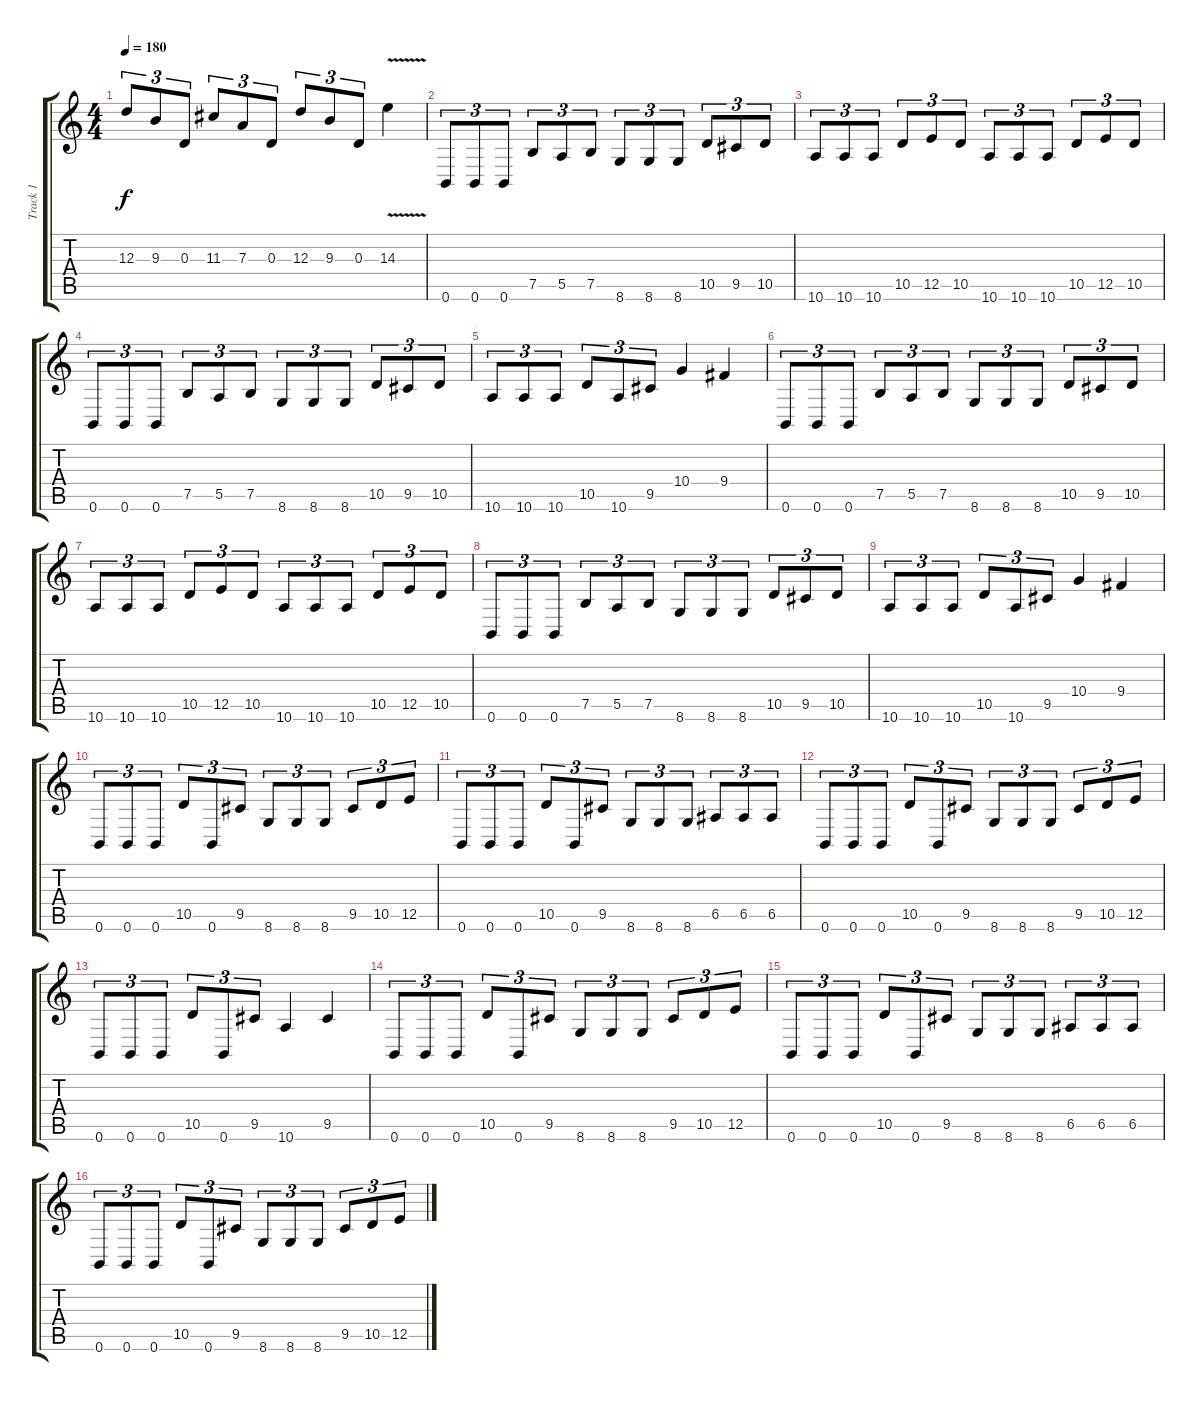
\track ("Track 1" "Track 1") {instrument distortionguitar}
\staff {score tabs}
\tuning (B3 Gb3 D3 A2 E2 B1) {hide}
\ts (4 4)
\tempo 180
\clef g2
\ks c
12.3.8{tu (3 2) dy f} 9.3.8{tu (3 2)} 0.3.8{tu (3 2)} 11.3.8{tu (3 2)} 7.3.8{tu (3 2)} 0.3.8{tu (3 2)} 12.3.8{tu (3 2)} 9.3.8{tu (3 2)} 0.3.8{tu (3 2)} 14.3{v}.4 |
0.6.8{tu (3 2)} 0.6.8{tu (3 2)} 0.6.8{tu (3 2)} 7.5.8{tu (3 2)} 5.5.8{tu (3 2)} 7.5.8{tu (3 2)} 8.6.8{tu (3 2)} 8.6.8{tu (3 2)} 8.6.8{tu (3 2)} 10.5.8{tu (3 2)} 9.5.8{tu (3 2)} 10.5.8{tu (3 2)} |
10.6.8{tu (3 2)} 10.6.8{tu (3 2)} 10.6.8{tu (3 2)} 10.5.8{tu (3 2)} 12.5.8{tu (3 2)} 10.5.8{tu (3 2)} 10.6.8{tu (3 2)} 10.6.8{tu (3 2)} 10.6.8{tu (3 2)} 10.5.8{tu (3 2)} 12.5.8{tu (3 2)} 10.5.8{tu (3 2)} |
0.6.8{tu (3 2)} 0.6.8{tu (3 2)} 0.6.8{tu (3 2)} 7.5.8{tu (3 2)} 5.5.8{tu (3 2)} 7.5.8{tu (3 2)} 8.6.8{tu (3 2)} 8.6.8{tu (3 2)} 8.6.8{tu (3 2)} 10.5.8{tu (3 2)} 9.5.8{tu (3 2)} 10.5.8{tu (3 2)} |
10.6.8{tu (3 2)} 10.6.8{tu (3 2)} 10.6.8{tu (3 2)} 10.5.8{tu (3 2)} 10.6.8{tu (3 2)} 9.5.8{tu (3 2)} 10.4.4 9.4.4 |
0.6.8{tu (3 2)} 0.6.8{tu (3 2)} 0.6.8{tu (3 2)} 7.5.8{tu (3 2)} 5.5.8{tu (3 2)} 7.5.8{tu (3 2)} 8.6.8{tu (3 2)} 8.6.8{tu (3 2)} 8.6.8{tu (3 2)} 10.5.8{tu (3 2)} 9.5.8{tu (3 2)} 10.5.8{tu (3 2)} |
10.6.8{tu (3 2)} 10.6.8{tu (3 2)} 10.6.8{tu (3 2)} 10.5.8{tu (3 2)} 12.5.8{tu (3 2)} 10.5.8{tu (3 2)} 10.6.8{tu (3 2)} 10.6.8{tu (3 2)} 10.6.8{tu (3 2)} 10.5.8{tu (3 2)} 12.5.8{tu (3 2)} 10.5.8{tu (3 2)} |
0.6.8{tu (3 2)} 0.6.8{tu (3 2)} 0.6.8{tu (3 2)} 7.5.8{tu (3 2)} 5.5.8{tu (3 2)} 7.5.8{tu (3 2)} 8.6.8{tu (3 2)} 8.6.8{tu (3 2)} 8.6.8{tu (3 2)} 10.5.8{tu (3 2)} 9.5.8{tu (3 2)} 10.5.8{tu (3 2)} |
10.6.8{tu (3 2)} 10.6.8{tu (3 2)} 10.6.8{tu (3 2)} 10.5.8{tu (3 2)} 10.6.8{tu (3 2)} 9.5.8{tu (3 2)} 10.4.4 9.4.4 |
0.6.8{tu (3 2)} 0.6.8{tu (3 2)} 0.6.8{tu (3 2)} 10.5.8{tu (3 2)} 0.6.8{tu (3 2)} 9.5.8{tu (3 2)} 8.6.8{tu (3 2)} 8.6.8{tu (3 2)} 8.6.8{tu (3 2)} 9.5.8{tu (3 2)} 10.5.8{tu (3 2)} 12.5.8{tu (3 2)} |
0.6.8{tu (3 2)} 0.6.8{tu (3 2)} 0.6.8{tu (3 2)} 10.5.8{tu (3 2)} 0.6.8{tu (3 2)} 9.5.8{tu (3 2)} 8.6.8{tu (3 2)} 8.6.8{tu (3 2)} 8.6.8{tu (3 2)} 6.5.8{tu (3 2)} 6.5.8{tu (3 2)} 6.5.8{tu (3 2)} |
0.6.8{tu (3 2)} 0.6.8{tu (3 2)} 0.6.8{tu (3 2)} 10.5.8{tu (3 2)} 0.6.8{tu (3 2)} 9.5.8{tu (3 2)} 8.6.8{tu (3 2)} 8.6.8{tu (3 2)} 8.6.8{tu (3 2)} 9.5.8{tu (3 2)} 10.5.8{tu (3 2)} 12.5.8{tu (3 2)} |
0.6.8{tu (3 2)} 0.6.8{tu (3 2)} 0.6.8{tu (3 2)} 10.5.8{tu (3 2)} 0.6.8{tu (3 2)} 9.5.8{tu (3 2)} 10.6.4 9.5.4 |
0.6.8{tu (3 2)} 0.6.8{tu (3 2)} 0.6.8{tu (3 2)} 10.5.8{tu (3 2)} 0.6.8{tu (3 2)} 9.5.8{tu (3 2)} 8.6.8{tu (3 2)} 8.6.8{tu (3 2)} 8.6.8{tu (3 2)} 9.5.8{tu (3 2)} 10.5.8{tu (3 2)} 12.5.8{tu (3 2)} |
0.6.8{tu (3 2)} 0.6.8{tu (3 2)} 0.6.8{tu (3 2)} 10.5.8{tu (3 2)} 0.6.8{tu (3 2)} 9.5.8{tu (3 2)} 8.6.8{tu (3 2)} 8.6.8{tu (3 2)} 8.6.8{tu (3 2)} 6.5.8{tu (3 2)} 6.5.8{tu (3 2)} 6.5.8{tu (3 2)} |
0.6.8{tu (3 2)} 0.6.8{tu (3 2)} 0.6.8{tu (3 2)} 10.5.8{tu (3 2)} 0.6.8{tu (3 2)} 9.5.8{tu (3 2)} 8.6.8{tu (3 2)} 8.6.8{tu (3 2)} 8.6.8{tu (3 2)} 9.5.8{tu (3 2)} 10.5.8{tu (3 2)} 12.5.8{tu (3 2)}
